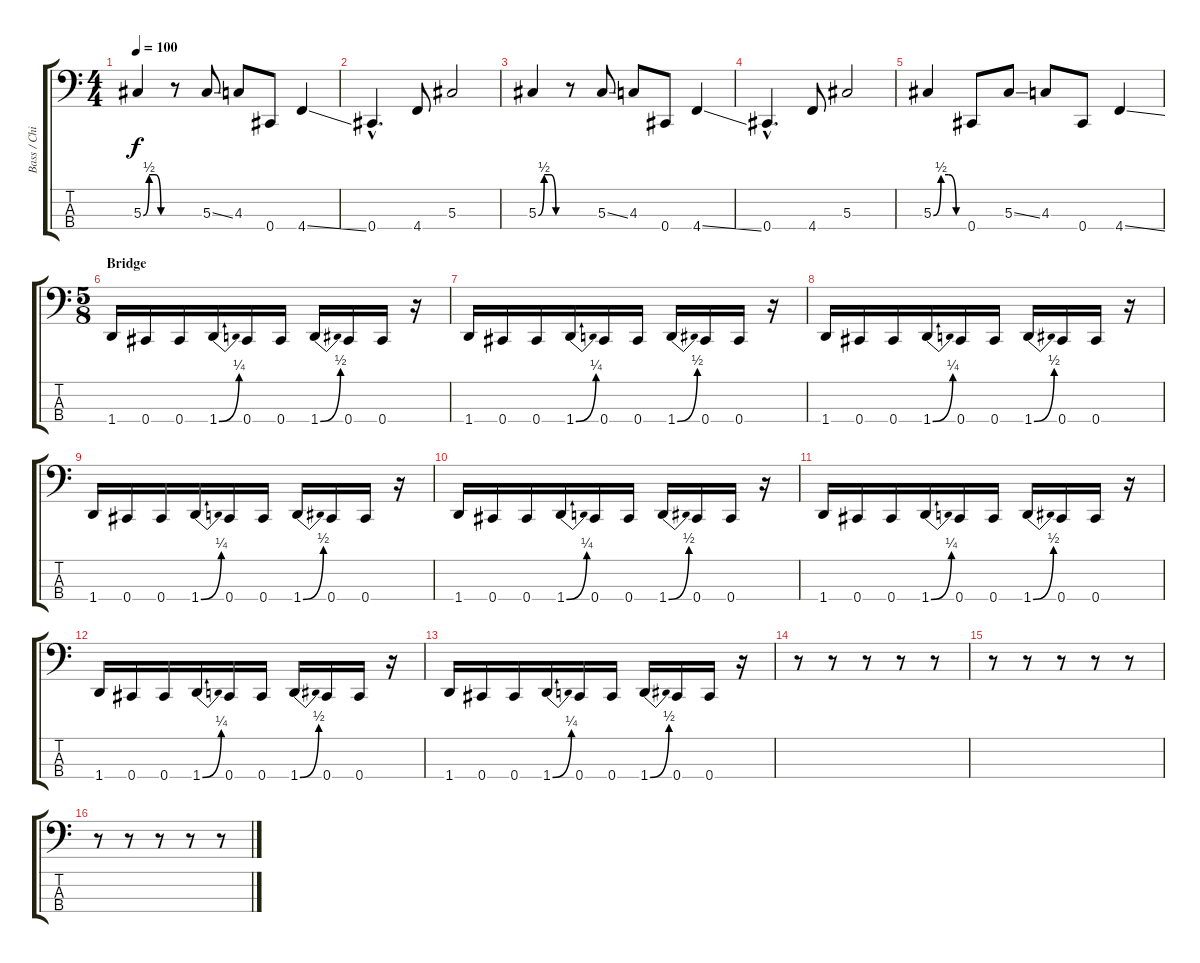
\track ("Bass / Chi Cheng" "Bass / Chi") {instrument electricbassfinger}
\staff {score tabs}
\tuning (Gb2 Db2 Ab1 Db1) {hide}
\ts (4 4)
\tempo 100
\clef f4
\ks c
5.3{be (custom 0 0 15 2 30 2 45 0 60 0)}.4{dy f} r.8 5.3{ss}.8 4.3.8 0.4.8 4.4{ss}.4 |
0.4{hac}.4{d} 4.4.8 5.3.2 |
5.3{be (custom 0 0 15 2 30 2 45 0 60 0)}.4 r.8 5.3{ss}.8 4.3.8 0.4.8 4.4{ss}.4 |
0.4{hac}.4{d} 4.4.8 5.3.2 |
5.3{be (custom 0 0 15 2 30 2 45 0 60 0)}.4 0.4.8 5.3{ss}.8 4.3.8 0.4.8 4.4{ss}.4 |
\ts (5 8)
\section ("" "Bridge")
1.4.16 0.4.16 0.4.16 1.4{be (bend 0 0 60 1)}.16 0.4.16 0.4.16 1.4{be (bend 0 0 60 2)}.16 0.4.16 0.4.16 r.16 |
1.4.16 0.4.16 0.4.16 1.4{be (bend 0 0 60 1)}.16 0.4.16 0.4.16 1.4{be (bend 0 0 60 2)}.16 0.4.16 0.4.16 r.16 |
1.4.16 0.4.16 0.4.16 1.4{be (bend 0 0 60 1)}.16 0.4.16 0.4.16 1.4{be (bend 0 0 60 2)}.16 0.4.16 0.4.16 r.16 |
1.4.16 0.4.16 0.4.16 1.4{be (bend 0 0 60 1)}.16 0.4.16 0.4.16 1.4{be (bend 0 0 60 2)}.16 0.4.16 0.4.16 r.16 |
1.4.16 0.4.16 0.4.16 1.4{be (bend 0 0 60 1)}.16 0.4.16 0.4.16 1.4{be (bend 0 0 60 2)}.16 0.4.16 0.4.16 r.16 |
1.4.16 0.4.16 0.4.16 1.4{be (bend 0 0 60 1)}.16 0.4.16 0.4.16 1.4{be (bend 0 0 60 2)}.16 0.4.16 0.4.16 r.16 |
1.4.16 0.4.16 0.4.16 1.4{be (bend 0 0 60 1)}.16 0.4.16 0.4.16 1.4{be (bend 0 0 60 2)}.16 0.4.16 0.4.16 r.16 |
1.4.16 0.4.16 0.4.16 1.4{be (bend 0 0 60 1)}.16 0.4.16 0.4.16 1.4{be (bend 0 0 60 2)}.16 0.4.16 0.4.16 r.16 |
r.8 r.8 r.8 r.8 r.8 |
r.8 r.8 r.8 r.8 r.8 |
r.8 r.8 r.8 r.8 r.8
